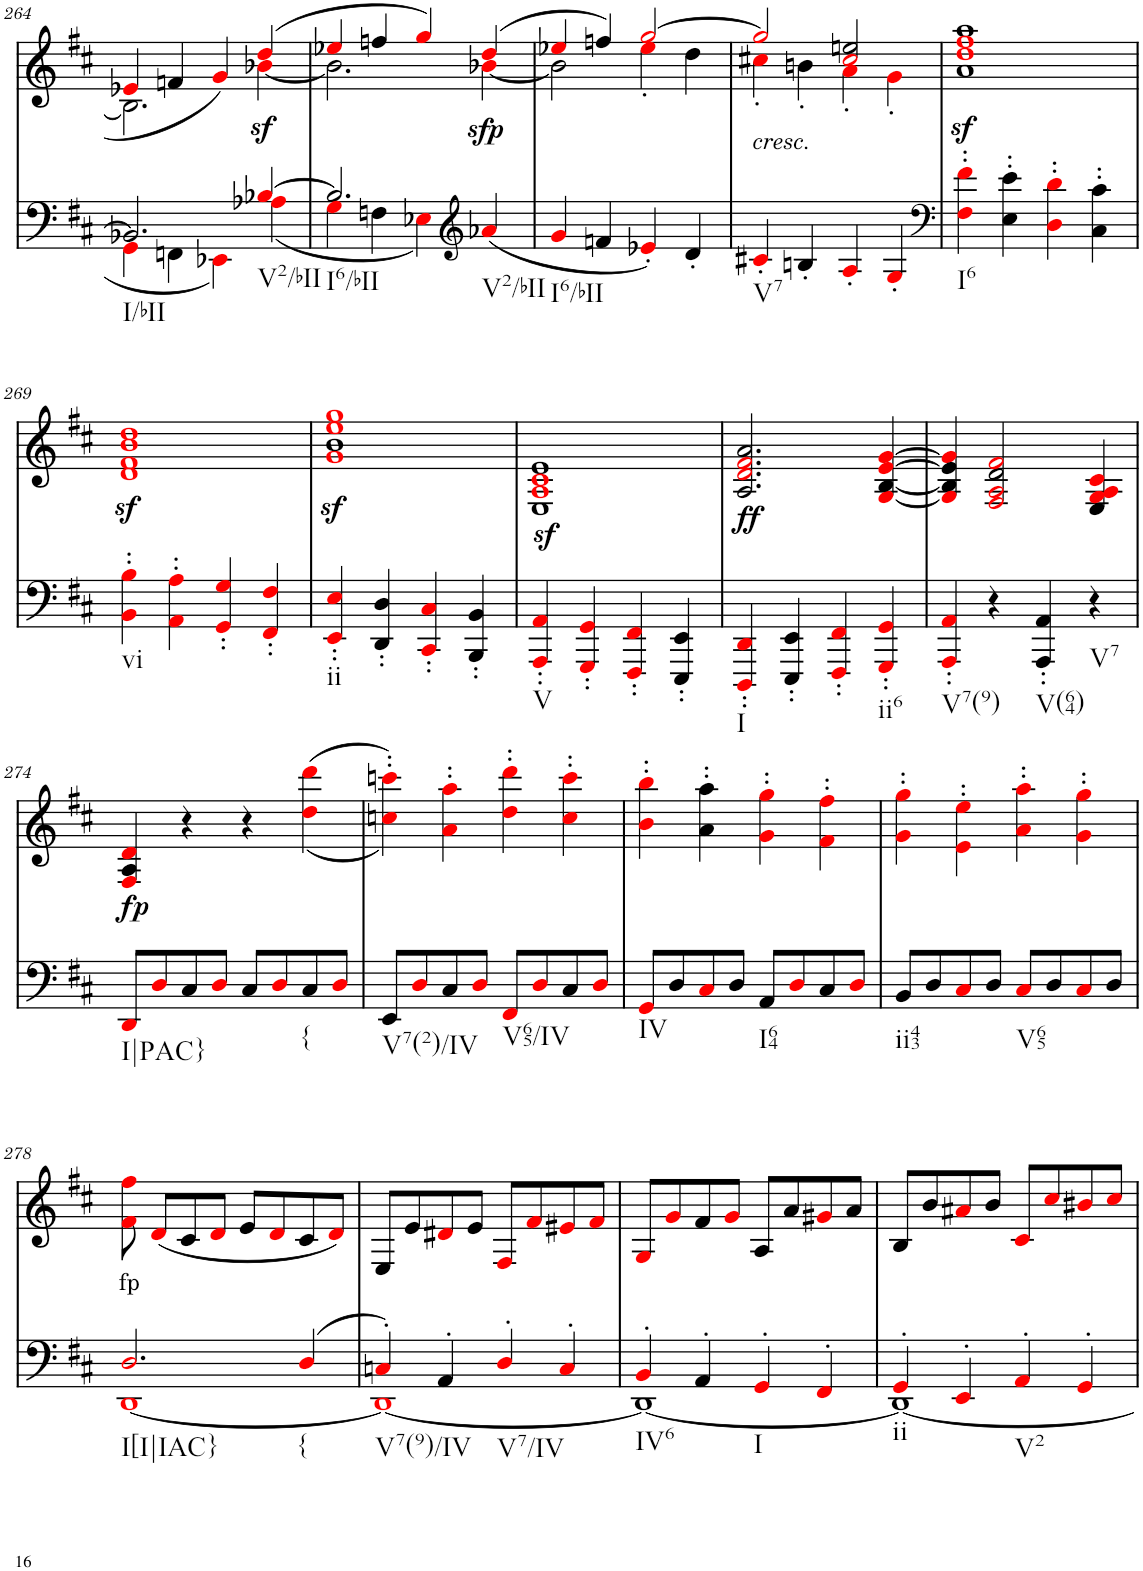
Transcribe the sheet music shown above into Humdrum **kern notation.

**kern	**dynam	**kern	**text	**dynam
*part2	*part2	*part1	*part1	*part1
*staff2	*staff2	*staff1	*staff1	*staff1
*I"piano	*	*I"piano	*	*
*I'Pno	*	*I'Pno	*	*
!!LO:PB:g=z
*clefF4	*	*clefG2	*	*
*k[f#c#]	*	*k[f#c#]	*	*
*M4/4	*	*M4/4	*	*
=264	=264	=264	=264	=264
*^	*	*^	*	*
!LO:TX:b:t=I/bII	!	!	!	!	!	!
2.BB-X/]	4GGi\	.	4e-Xi/	2.B-\]	.	.
.	4FFn\	.	4fn/	.	.	.
.	4EE-Xi\	.	4gi/	.	.	.
!LO:TX:b:t=V2/bII	!	!	!	!	!	!
!	!	!	!	!	!	!LO:DY:b
[4B-Xi/	(4A-Xi\	.	(4ddi/	[4b-Xi\	.	sf
=265	=265	=265	=265	=265	=265	=265
!LO:TX:b:t=I6/bII	!	!	!	!	!	!
2.B-/]	4Gi\	.	4ee-Xi/	2.b-\]	.	.
.	4Fn\	.	4ffn/	.	.	.
.	4E-Xi\)	.	4ggi/)	.	.	.
*clefG2	*	*	*	*	*	*
!LO:TX:b:t=V2/bII	!	!	!	!	!	!
!	!	!	!	!	!LO:LY:b	!LO:DY:b
!	!	!	!	!	!	!LO:DY:n=1:b
(4a-Xi/	4ryy	.	(4ddi/	[4b-Xi\	p	sf p
=266	=266	=266	=266	=266	=266	=266
!LO:TX:b:t=I6/bII	!	!	!	!	!	!
*v	*v	*	*	*	*	*
4gi/	.	4ee-Xi/	2b-\]	.	.
4fn/	.	4ffn/)	.	.	.
4e-X'i/)	.	[2ggi/	4ee-'i\	.	.
4d'/	.	.	4dd\	.	.
=267	=267	=267	=267	=267	=267
!	!	!LO:TX:b:i:t=cresc.	!	!	!
!LO:TX:b:t=V7	!	!	!	!	!
!	!	!	!	!LO:LY:b	!
4c#X'i/	.	2ggi/]	4cc#X'i\	<	.
4Bn'/	.	.	4bn'\	.	.
4A'i/	.	2cc#i/ 2een/	4a'i\	.	.
4G'i/	.	.	4g'i\	.	.
*	*	*v	*v	*	*
=268	=268	=268	=268	=268
*clefF4	*	*	*	*
*	*	*^	*	*
!LO:TX:b:t=I6	!	!	!	!	!
*	*	*v	*v	*	*
4F#i\' 4f#i\'	.	1az< 1ddiz< 1ff#iz< 1aaz<	.	.
4E\' 4e\'	.	.	.	.
4Di\' 4di\'	.	.	.	.
4C#\' 4c#\'	.	.	.	.
!!LO:LB:g=z
=269	=269	=269	=269	=269
!LO:TX:b:t=vi	!	!	!	!
4BBi\' 4Bi\'	.	1diz< 1f#iz< 1biz< 1ddiz<	.	.
4AAi\' 4Ai\'	.	.	.	.
4GGi/' 4Gi/'	.	.	.	.
4FF#i/' 4F#i/'	.	.	.	.
=270	=270	=270	=270	=270
!LO:TX:b:t=ii	!	!	!	!
4EEi/' 4Ei/'	.	1giz< 1bz< 1eeiz< 1ggiz<	.	.
4DD/' 4D/'	.	.	.	.
4CC#i/' 4C#i/'	.	.	.	.
4BBB/' 4BB/'	.	.	.	.
=271	=271	=271	=271	=271
!LO:TX:b:t=V	!	!	!	!
4AAAi/z>' 4AAi/z>'	.	1E 1Ai 1c#i 1e	.	.
4GGGi/' 4GGi/'	.	.	.	.
4FFF#i/' 4FF#i/'	.	.	.	.
4EEE/' 4EE/'	.	.	.	.
=272	=272	=272	=272	=272
!LO:TX:b:t=I	!	!	!	!
!	!	!	!LO:LY:b	!LO:DY:b
4DDDi/' 4DDi/'	.	2.A/ 2.di/ 2.f#i/ 2.a/	ff	ff
4EEE/' 4EE/'	.	.	.	.
4FFF#i/' 4FF#i/'	.	.	.	.
!LO:TX:b:t=ii6	!	!	!	!
4GGGi/' 4GGi/'	.	[4Gi/ [4B/ [4ei/ [4gi/	.	.
=273	=273	=273	=273	=273
!LO:TX:b:t=V7(9)	!	!	!	!
4AAAi/' 4AAi/'	.	4Gi/] 4B/] 4e/] 4gi/]	.	.
4r	.	2F#i/ 2Ai/ 2d/ 2f#i/	.	.
!LO:TX:b:t=V(64)	!	!	!	!
4AAA/' 4AA/'	.	.	.	.
!LO:TX:b:t=V7	!	!	!	!
4r	.	4E/ 4Gi/ 4Ai/ 4c#i/	.	.
!!LO:LB:g=z
=274	=274	=274	=274	=274
!LO:TX:b:t=I|PAC}	!	!	!	!
!	!	!	!LO:LY:b	!
8DDi/L	.	4F#i/ 4A/ 4di/	fp	.
!	!LO:DY:a	!	!	!
8Di/	fp	.	.	.
8C#/	.	4r	.	.
8Di/J	.	.	.	.
8C#/L	.	4r	.	.
8Di/	.	.	.	.
!LO:TX:b:t={	!	!	!	!
8C#/	.	(<(4ddi\ 4dddi\	.	.
8Di/J	.	.	.	.
=275	=275	=275	=275	=275
!LO:TX:b:t=V7(2)/IV	!	!	!	!
8EE/L	.	4ccni\' 4cccni\'))	.	.
8Di/	.	.	.	.
8C#/	.	4ai\' 4aai\'	.	.
8Di/J	.	.	.	.
!LO:TX:b:t=V65/IV	!	!	!	!
8FF#i/L	.	4ddi\' 4dddi\'	.	.
8Di/	.	.	.	.
8C#/	.	4cci\' 4ccci\'	.	.
8Di/J	.	.	.	.
=276	=276	=276	=276	=276
!LO:TX:b:t=IV	!	!	!	!
8GGi/L	.	4bi\' 4bbi\'	.	.
8D/	.	.	.	.
8C#i/	.	4a\' 4aa\'	.	.
8D/J	.	.	.	.
!LO:TX:b:t=I64	!	!	!	!
8AA/L	.	4gi\' 4ggi\'	.	.
8Di/	.	.	.	.
8C#/	.	4f#i\' 4ff#i\'	.	.
8Di/J	.	.	.	.
=277	=277	=277	=277	=277
!LO:TX:b:t=ii43	!	!	!	!
8BB/L	.	4gi\' 4ggi\'	.	.
8D/	.	.	.	.
8C#i/	.	4ei\' 4eei\'	.	.
8D/J	.	.	.	.
!LO:TX:b:t=V65	!	!	!	!
8C#i/L	.	4ai\' 4aai\'	.	.
8D/	.	.	.	.
8C#i/	.	4gi\' 4ggi\'	.	.
8D/J	.	.	.	.
!!LO:LB:g=z
=278	=278	=278	=278	=278
*^	*	*	*	*
!LO:TX:b:t=I[I|IAC}	!	!	!	!	!
!	!	!	!	!LO:LY:b	!
2.Di/	[1DDi	.	8f#i\ 8ff#i\	fp	.
.	.	.	(8di/L	.	.
.	.	.	8c#/	.	.
.	.	.	8di/J	.	.
.	.	.	8e/L	.	.
.	.	.	8di/	.	.
!LO:TX:b:t={	!	!	!	!	!
(4Di/	.	.	8c#/	.	.
.	.	.	8di/J)	.	.
=279	=279	=279	=279	=279	=279
!LO:TX:b:t=V7(9)/IV	!	!	!	!	!
4Cn'i/)	1DDi_	.	8E/L	.	.
.	.	.	8e/	.	.
4AA'/	.	.	8d#Xi/	.	.
.	.	.	8e/J	.	.
!LO:TX:b:t=V7/IV	!	!	!	!	!
4D'i/	.	.	8F#i/L	.	.
.	.	.	8f#i/	.	.
4C'i/	.	.	8e#Xi/	.	.
.	.	.	8f#i/J	.	.
=280	=280	=280	=280	=280	=280
!LO:TX:b:t=IV6	!	!	!	!	!
4BB'i/	1DD_	.	8Gi/L	.	.
.	.	.	8gi/	.	.
4AA'/	.	.	8f#/	.	.
.	.	.	8gi/J	.	.
!LO:TX:b:t=I	!	!	!	!	!
4GG'i/	.	.	8A/L	.	.
.	.	.	8a/	.	.
4FF#'i/	.	.	8g#Xi/	.	.
.	.	.	8a/J	.	.
=281	=281	=281	=281	=281	=281
!LO:TX:b:t=ii	!	!	!	!	!
4GG'i/	1DD_	.	8B/L	.	.
.	.	.	8b/	.	.
4EE'i/	.	.	8a#Xi/	.	.
.	.	.	8b/J	.	.
!LO:TX:b:t=V2	!	!	!	!	!
4AA'i/	.	.	8c#i/L	.	.
.	.	.	8cc#i/	.	.
4GG'i/	.	.	8b#Xi/	.	.
.	.	.	8cc#i/J	.	.
*v	*v	*	*	*	*
=	=	=	=	=
*-	*-	*-	*-	*-
